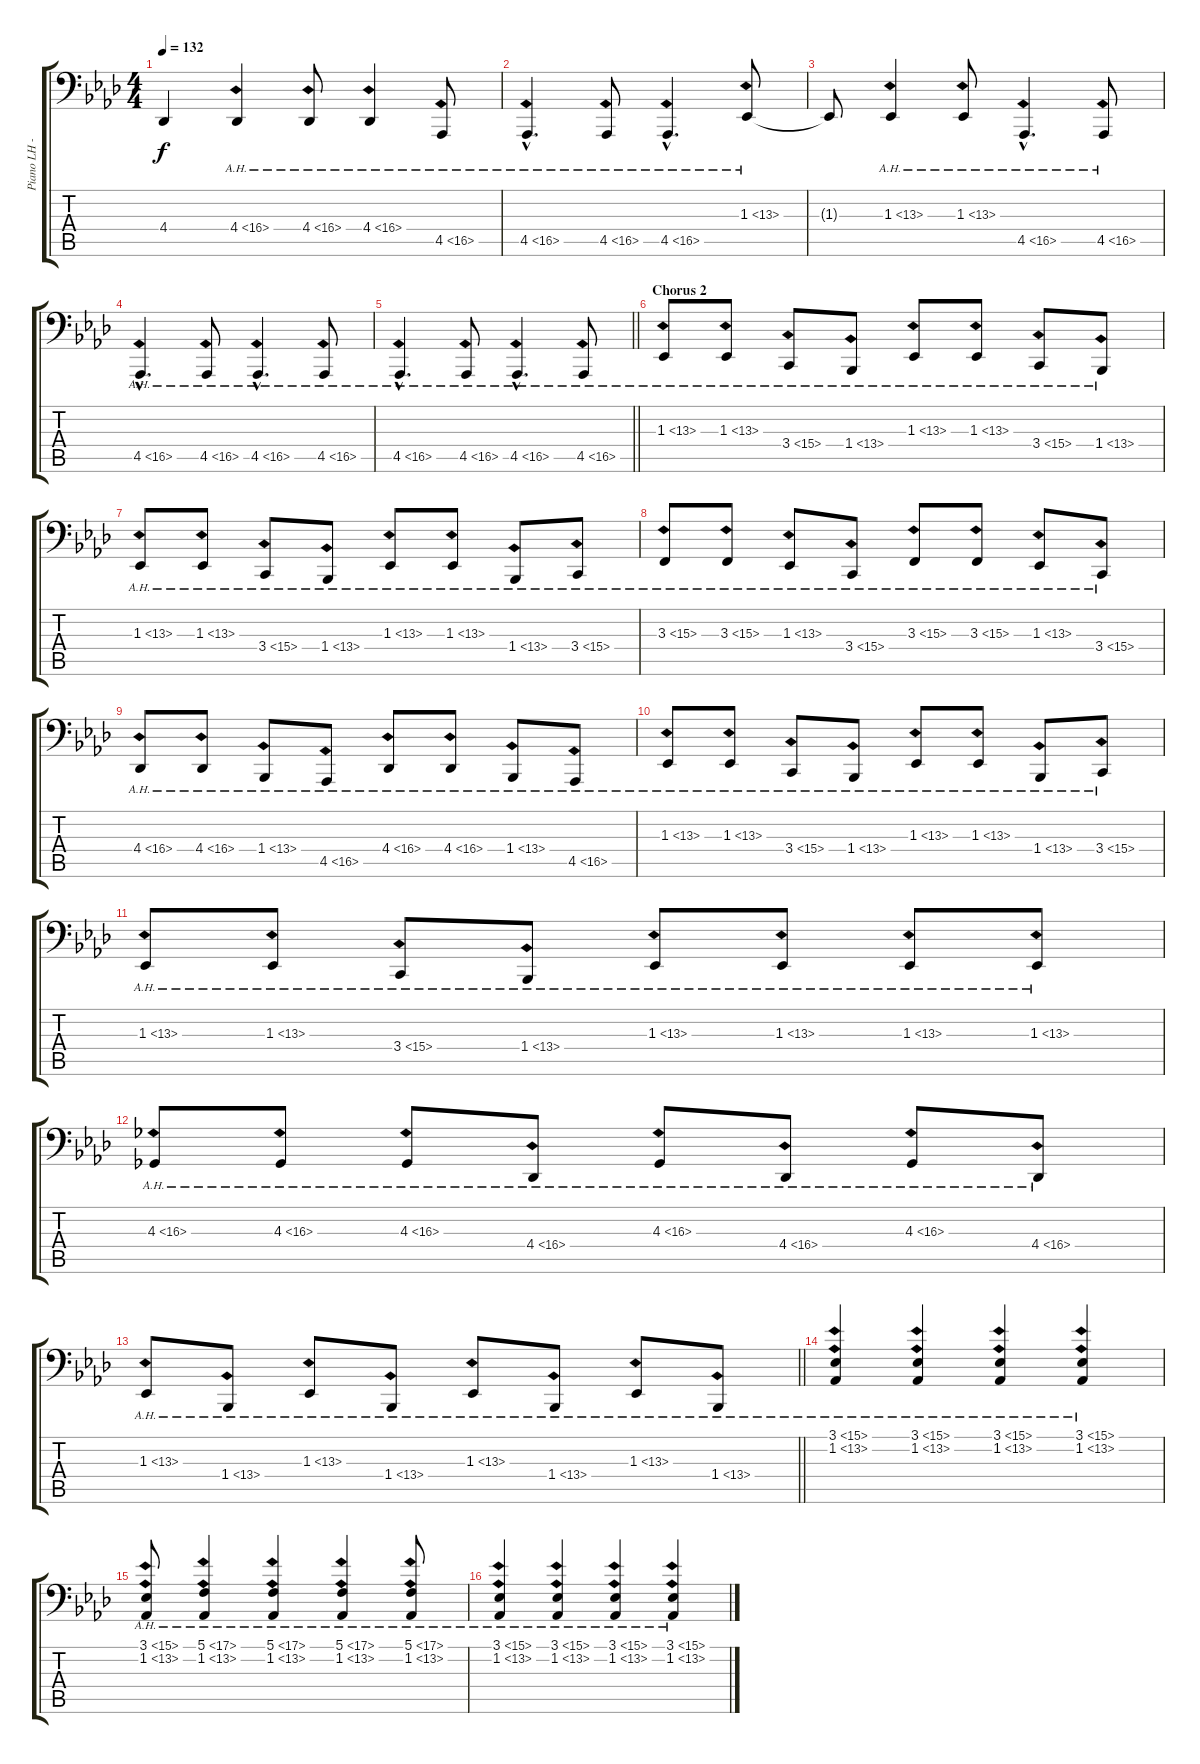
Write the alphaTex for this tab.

\track ("Piano LH - Elton John" "Piano LH -") {instrument acousticgrandpiano}
\staff {score tabs}
\tuning (C3 G2 D2 A1 E1 B0) {hide}
\ts (4 4)
\tempo 132
\clef f4
\ks ab
4.4{t}.4{dy f} 4.4{ah 12}.4 4.4{ah 12}.8 4.4{ah 12}.4 4.5{ah 12}.8 |
4.5{ah 12 hac}.4{d} 4.5{ah 12}.8 4.5{ah 12 hac}.4{d} 1.3{ah 12}.8 |
1.3{t}.8 1.3{ah 12}.4 1.3{ah 12}.8 4.5{ah 12 hac}.4{d} 4.5{ah 12}.8 |
4.5{ah 12 hac}.4{d} 4.5{ah 12}.8 4.5{ah 12 hac}.4{d} 4.5{ah 12}.8 |
\barLineRight lightlight
4.5{ah 12 hac}.4{d} 4.5{ah 12}.8 4.5{ah 12 hac}.4{d} 4.5{ah 12}.8 |
\section ("" "Chorus 2")
1.3{ah 12}.8 1.3{ah 12}.8 3.4{ah 12}.8 1.4{ah 12}.8 1.3{ah 12}.8 1.3{ah 12}.8 3.4{ah 12}.8 1.4{ah 12}.8 |
1.3{ah 12}.8 1.3{ah 12}.8 3.4{ah 12}.8 1.4{ah 12}.8 1.3{ah 12}.8 1.3{ah 12}.8 1.4{ah 12}.8 3.4{ah 12}.8 |
3.3{ah 12}.8 3.3{ah 12}.8 1.3{ah 12}.8 3.4{ah 12}.8 3.3{ah 12}.8 3.3{ah 12}.8 1.3{ah 12}.8 3.4{ah 12}.8 |
4.4{ah 12}.8 4.4{ah 12}.8 1.4{ah 12}.8 4.5{ah 12}.8 4.4{ah 12}.8 4.4{ah 12}.8 1.4{ah 12}.8 4.5{ah 12}.8 |
1.3{ah 12}.8 1.3{ah 12}.8 3.4{ah 12}.8 1.4{ah 12}.8 1.3{ah 12}.8 1.3{ah 12}.8 1.4{ah 12}.8 3.4{ah 12}.8 |
1.3{ah 12}.8 1.3{ah 12}.8 3.4{ah 12}.8 1.4{ah 12}.8 1.3{ah 12}.8 1.3{ah 12}.8 1.3{ah 12}.8 1.3{ah 12}.8 |
4.3{ah 12}.8 4.3{ah 12}.8 4.3{ah 12}.8 4.4{ah 12}.8 4.3{ah 12}.8 4.4{ah 12}.8 4.3{ah 12}.8 4.4{ah 12}.8 |
\barLineRight lightlight
1.3{ah 12}.8 1.4{ah 12}.8 1.3{ah 12}.8 1.4{ah 12}.8 1.3{ah 12}.8 1.4{ah 12}.8 1.3{ah 12}.8 1.4{ah 12}.8 |
(3.1{ah 12} 1.2{ah 12}).4 (3.1{ah 12} 1.2{ah 12}).4 (3.1{ah 12} 1.2{ah 12}).4 (3.1{ah 12} 1.2{ah 12}).4 |
(3.1{ah 12} 1.2{ah 12}).8 (5.1{ah 12} 1.2{ah 12}).4 (5.1{ah 12} 1.2{ah 12}).4 (5.1{ah 12} 1.2{ah 12}).4 (5.1{ah 12} 1.2{ah 12}).8 |
(3.1{ah 12} 1.2{ah 12}).4 (3.1{ah 12} 1.2{ah 12}).4 (3.1{ah 12} 1.2{ah 12}).4 (3.1{ah 12} 1.2{ah 12}).4
